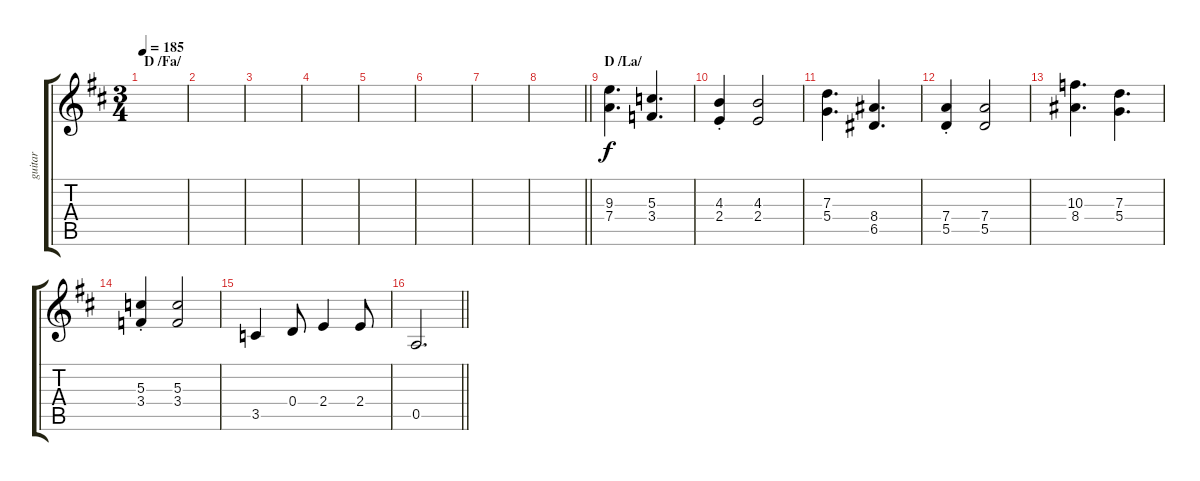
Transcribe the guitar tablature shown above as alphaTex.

\track ("guitar" "guitar") {instrument acousticguitarsteel}
\staff {score tabs}
\tuning (E4 B3 G3 D3 A2 E2) {hide}
\ts (3 4)
\section ("" "D /Fa/")
\tempo 185
\clef g2
\ks d
|
|
|
|
|
|
|
\barLineRight lightlight
|
\section ("" "D /La/")
(9.3 7.4).4{d} (5.3 3.4).4{d} |
(4.3{st} 2.4{st}).4 (4.3 2.4).2 |
(7.3 5.4).4{d} (8.4 6.5).4{d} |
(7.4{st} 5.5{st}).4 (7.4 5.5).2 |
(10.3 8.4).4{d} (7.3 5.4).4{d} |
(5.3{st} 3.4{st}).4 (5.3 3.4).2 |
3.5.4 0.4.8 2.4.4 2.4.8 |
\barLineRight lightlight
0.5.2{d}
